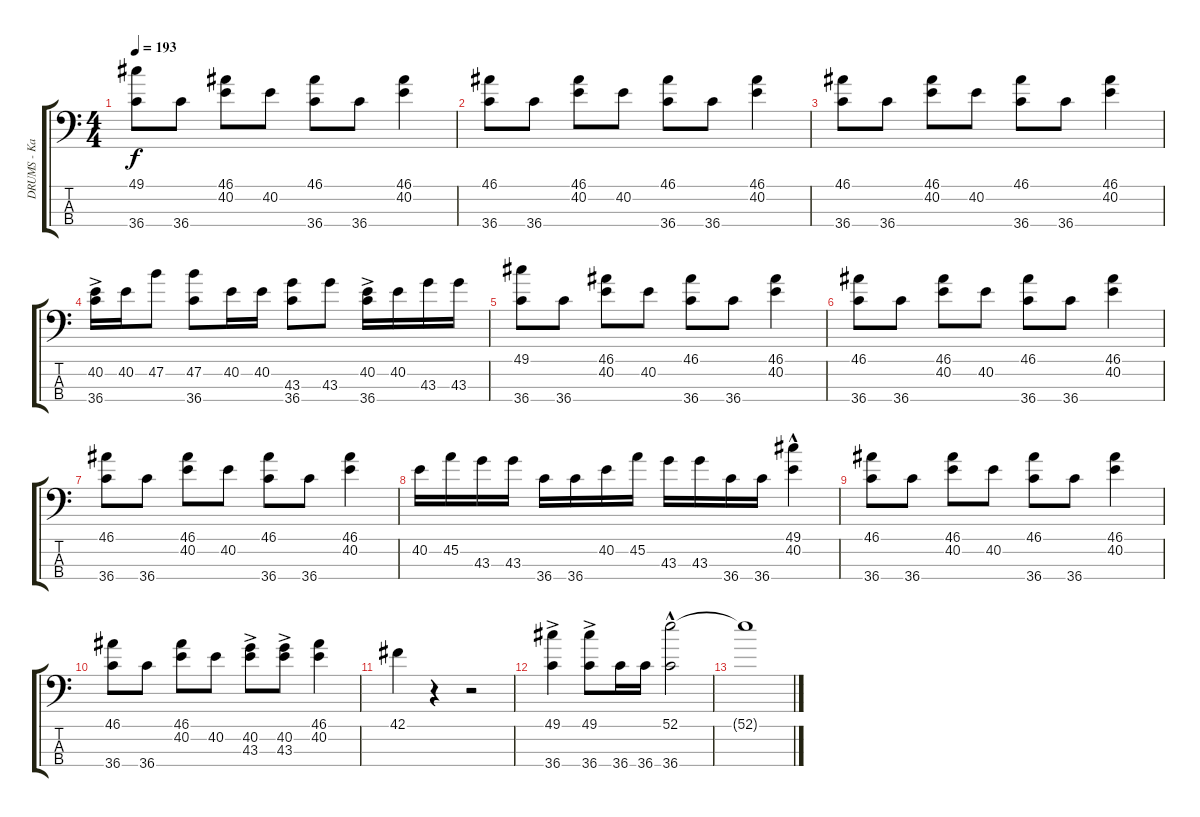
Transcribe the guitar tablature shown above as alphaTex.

\track ("DRUMS - Kamijyo" "DRUMS - Ka") {instrument acousticgrandpiano}
\staff {score tabs}
\tuning (C-1 C-1 C-1 C-1) {hide}
\ts (4 4)
\tempo 193
\clef f4
\ks c
(49.1 36.4).8{dy f} 36.4.8 (46.1 40.2).8 40.2.8 (46.1 36.4).8 36.4.8 (46.1 40.2).4 |
(46.1 36.4).8 36.4.8 (46.1 40.2).8 40.2.8 (46.1 36.4).8 36.4.8 (46.1 40.2).4 |
(46.1 36.4).8 36.4.8 (46.1 40.2).8 40.2.8 (46.1 36.4).8 36.4.8 (46.1 40.2).4 |
(40.2{ac} 36.4).16 40.2.16 47.2.8 (47.2 36.4).8 40.2.16 40.2.16 (43.3 36.4).8 43.3.8 (40.2{ac} 36.4).16 40.2.16 43.3.16 43.3.16 |
(49.1 36.4).8 36.4.8 (46.1 40.2).8 40.2.8 (46.1 36.4).8 36.4.8 (46.1 40.2).4 |
(46.1 36.4).8 36.4.8 (46.1 40.2).8 40.2.8 (46.1 36.4).8 36.4.8 (46.1 40.2).4 |
(46.1 36.4).8 36.4.8 (46.1 40.2).8 40.2.8 (46.1 36.4).8 36.4.8 (46.1 40.2).4 |
40.2.16 45.2.16 43.3.16 43.3.16 36.4.16 36.4.16 40.2.16 45.2.16 43.3.16 43.3.16 36.4.16 36.4.16 (49.1{hac} 40.2{hac}).4 |
(46.1 36.4).8 36.4.8 (46.1 40.2).8 40.2.8 (46.1 36.4).8 36.4.8 (46.1 40.2).4 |
(46.1 36.4).8 36.4.8 (46.1 40.2).8 40.2.8 (40.2{ac} 43.3{ac}).8 (40.2{ac} 43.3{ac}).8 (46.1 40.2).4 |
42.1.4 r.4 r.2 |
(49.1{ac} 36.4{ac}).4 (49.1{ac} 36.4{ac}).8 36.4.16 36.4.16 (52.1{hac} 36.4{hac}).2 |
52.1{t}.1
